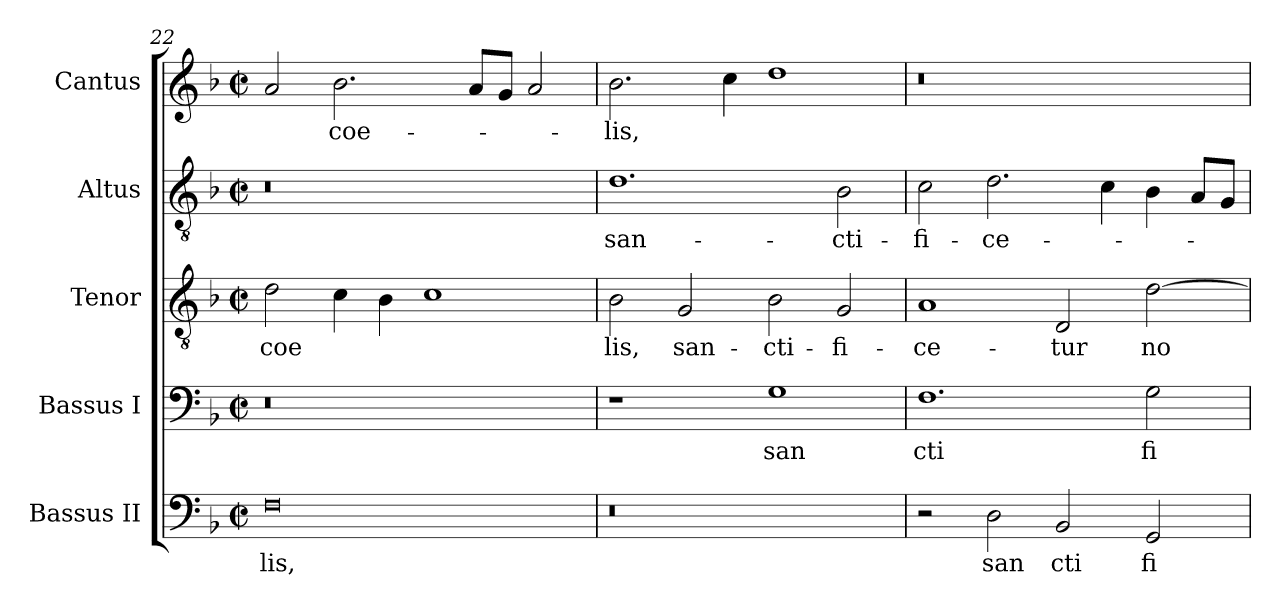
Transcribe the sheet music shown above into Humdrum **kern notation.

**kern	**text	**kern	**text	**kern	**text	**kern	**text	**kern	**text
*part5	*part5	*part4	*part4	*part3	*part3	*part2	*part2	*part1	*part1
*staff5	*staff5	*staff4	*staff4	*staff3	*staff3	*staff2	*staff2	*staff1	*staff1
*I"Bassus II	*	*I"Bassus I	*	*I"Tenor	*	*I"Altus	*	*I"Cantus	*
*clefF4	*	*clefF4	*	*clefGv2	*	*clefGv2	*	*clefG2	*
*k[b-]	*	*k[b-]	*	*k[b-]	*	*k[b-]	*	*k[b-]	*
*F:	*	*F:	*	*F:	*	*F:	*	*F:	*
*M2/2	*	*M2/2	*	*M2/2	*	*M2/2	*	*M2/2	*
*met(c|)	*	*met(c|)	*	*met(c|)	*	*met(c|)	*	*met(c|)	*
=22	=22	=22	=22	=22	=22	=22	=22	=22	=22
!	!LO:LY:b:cj	!	!	!	!LO:LY:b	!	!	!	!
0F	lis,	0r	.	2d\	coe	0r	.	2a/	.
!	!	!	!	!	!	!	!	!	!LO:LY:b
.	.	.	.	4c\	.	.	.	2.b-\	coe-
.	.	.	.	4B-\	.	.	.	.	.
.	.	.	.	1c	.	.	.	.	.
.	.	.	.	.	.	.	.	8a/L	.
.	.	.	.	.	.	.	.	8g/J	.
.	.	.	.	.	.	.	.	2a/	.
!!LO:LB:g=z
=23	=23	=23	=23	=23	=23	=23	=23	=23	=23
!	!	!	!	!	!LO:LY:b:cj	!	!LO:LY:b:cj	!	!LO:LY:b
0r	.	1r	.	2B-\	lis,	1.d	san-	2.b-\	-lis,
!	!	!	!	!	!LO:LY:b:cj	!	!	!	!
.	.	.	.	2G/	san-	.	.	.	.
.	.	.	.	.	.	.	.	4cc\	.
!	!	!	!LO:LY:b:cj	!	!LO:LY:b:cj	!	!	!	!
.	.	1G	san	2B-\	-cti-	.	.	1dd	.
!	!	!	!	!	!LO:LY:b:cj	!	!LO:LY:b:cj	!	!
.	.	.	.	2G/	-fi-	2B-\	-cti-	.	.
=24	=24	=24	=24	=24	=24	=24	=24	=24	=24
!	!	!	!LO:LY:b:cj	!	!LO:LY:b:cj	!	!LO:LY:b:cj	!	!
2r	.	1.F	cti	1A	-ce-	2c\	-fi-	0r	.
!	!LO:LY:b:cj	!	!	!	!	!	!LO:LY:b:cj	!	!
2D\	san	.	.	.	.	2.d\	-ce-	.	.
!	!LO:LY:b:cj	!	!	!	!LO:LY:b:cj	!	!	!	!
2BB-/	cti	.	.	2D/	-tur	.	.	.	.
.	.	.	.	.	.	4c\	.	.	.
!	!LO:LY:b:cj	!	!LO:LY:b:cj	!	!LO:LY:b:cj	!	!	!	!
2GG/	fi	2G\	fi	[>2d\	no-	4B-\	.	.	.
.	.	.	.	.	.	8A/L	.	.	.
.	.	.	.	.	.	8G/J	.	.	.
=	=	=	=	=	=	=	=	=	=
*-	*-	*-	*-	*-	*-	*-	*-	*-	*-
